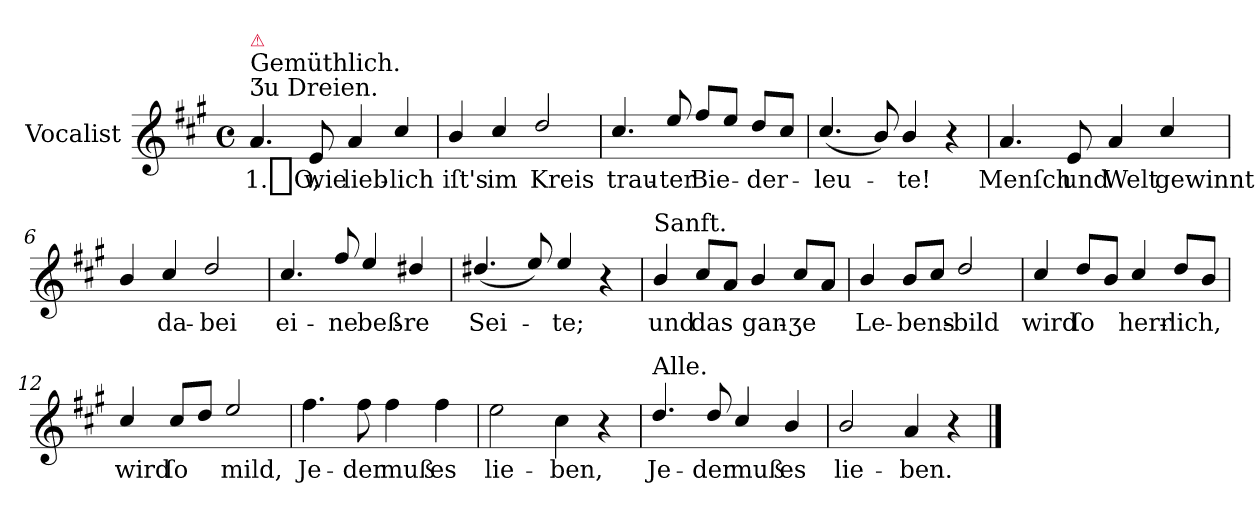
**kern	**text
*part1	*part1
*staff1	*staff1
*I"Vocalist	*
*clefG2	*
*k[f#c#g#]	*
*A:	*
*M4/4	*
*met(c)	*
=1	=1
!LO:TX:a:t=Ʒu Dreien.	!
!LO:TX:a:t=Gemüthlich.	!
!LO:TX:a:color=crimson:t=⚠	!
4.a	1._O,
8e	wie
4a	lieb-
4cc#/	-lich
=2	=2
4b/	iſt's
4cc#/	im
2dd/	Kreis
=3	=3
4.cc#/	trau-
8ee/	-ter
8ff#/L	Bie-
8eeJ	.
8dd/L	-der-
8cc#J	.
=4	=4
(4.cc#/	-leu-
8b/)	.
4b/	-te!
4r	.
=5	=5
4.a	Menſch
8e	und
4a	Welt
4cc#/	gewinnt
=6	=6
4b/	.
4cc#/	da-
2dd/	-bei
=7	=7
4.cc#/	ei-
8ff#/	-ne
4ee/	beß-
4dd#X/	-re
=8	=8
(4.dd#X/	Sei-
8ee/)	.
4ee/	-te;
4r	.
=9	=9
!LO:TX:a:t=Sanft.	!
4b/	und
8cc#/L	das
8aJ	.
4b/	gan-
8cc#/L	-ʒe
8aJ	.
=10	=10
4b/	Le-
8b/L	-bens-
8cc#J	.
2dd/	-bild
=11	=11
4cc#/	wird
8dd/L	ſo
8bJ	.
4cc#/	herr-
8dd/L	-lich,
8bJ	.
=12	=12
4cc#/	wird
8cc#/L	ſo
8ddJ	.
2ee/	mild,
=13	=13
4.ff#	Je-
8ff#	-der
4ff#	muß
4ff#	es
=14	=14
2ee	lie-
4cc#	-ben,
4r	.
=15	=15
!LO:TX:a:t=Alle.	!
4.dd/	Je-
8dd/	-der
4cc#/	muß
4b/	es
=16	=16
2b/	lie-
4a/	-ben.
4r	.
==	==
*-	*-
